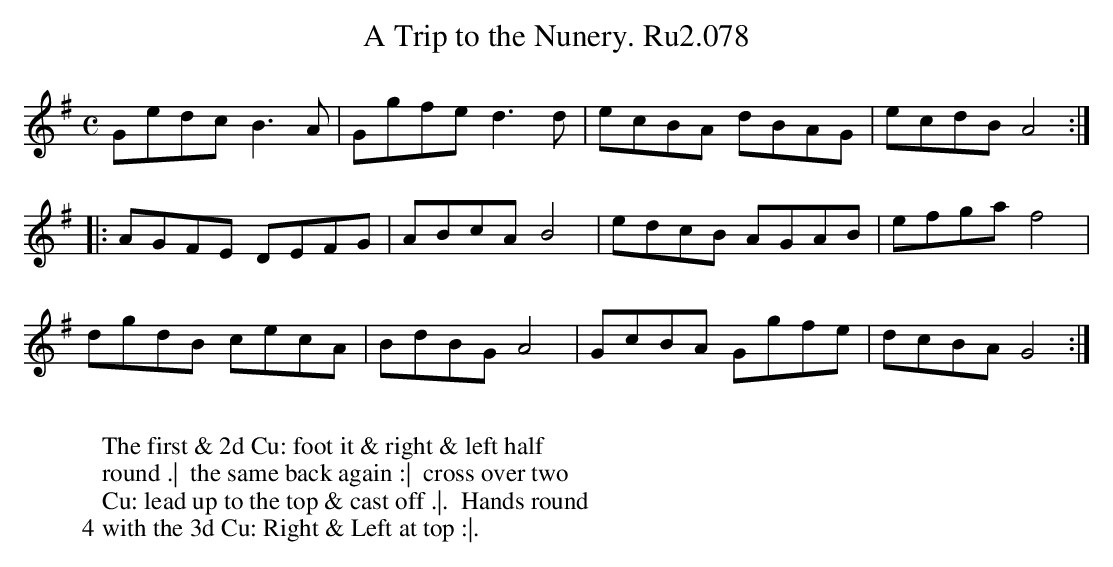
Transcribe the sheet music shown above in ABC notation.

X:1
T:Trip to the Nunery. Ru2.078, A
L:1/8
M:C
K:G
Gedc B3A|Ggfe d3d|ecBA dBAG|ecdB A4 :|
|: AGFE DEFG|ABcA B4|edcB AGAB|efga f4|
dgdB cecA|BdBG A4|GcBA Ggfe|dcBA G4 :|
W:
W: The first & 2d Cu: foot it & right & left half
W: round .|  the same back again :|  cross over two
W: Cu: lead up to the top & cast off .|.  Hands round
W: 4 with the 3d Cu: Right & Left at top :|.
